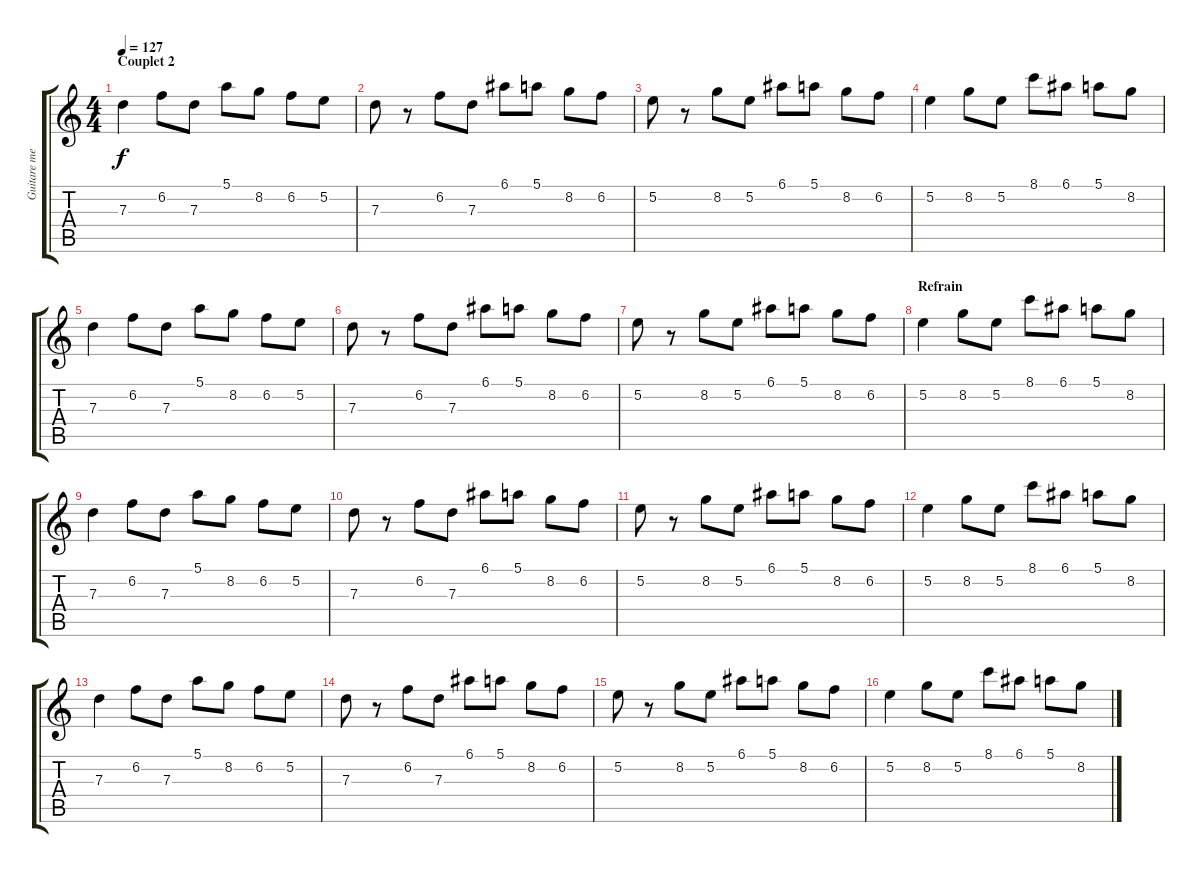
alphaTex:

\track ("Guitare melodie" "Guitare me") {instrument acousticguitarsteel}
\staff {score tabs}
\tuning (E4 B3 G3 D3 A2 E2) {hide}
\ts (4 4)
\section ("" "Couplet 2")
\tempo 127
\clef g2
\ks c
7.3.4{dy f} 6.2.8 7.3.8 5.1.8 8.2.8 6.2.8 5.2.8 |
7.3.8 r.8 6.2.8 7.3.8 6.1.8 5.1.8 8.2.8 6.2.8 |
5.2.8 r.8 8.2.8 5.2.8 6.1.8 5.1.8 8.2.8 6.2.8 |
5.2.4 8.2.8 5.2.8 8.1.8 6.1.8 5.1.8 8.2.8 |
7.3.4 6.2.8 7.3.8 5.1.8 8.2.8 6.2.8 5.2.8 |
7.3.8 r.8 6.2.8 7.3.8 6.1.8 5.1.8 8.2.8 6.2.8 |
5.2.8 r.8 8.2.8 5.2.8 6.1.8 5.1.8 8.2.8 6.2.8 |
\section ("" "Refrain")
5.2.4 8.2.8 5.2.8 8.1.8 6.1.8 5.1.8 8.2.8 |
7.3.4 6.2.8 7.3.8 5.1.8 8.2.8 6.2.8 5.2.8 |
7.3.8 r.8 6.2.8 7.3.8 6.1.8 5.1.8 8.2.8 6.2.8 |
5.2.8 r.8 8.2.8 5.2.8 6.1.8 5.1.8 8.2.8 6.2.8 |
5.2.4 8.2.8 5.2.8 8.1.8 6.1.8 5.1.8 8.2.8 |
7.3.4 6.2.8 7.3.8 5.1.8 8.2.8 6.2.8 5.2.8 |
7.3.8 r.8 6.2.8 7.3.8 6.1.8 5.1.8 8.2.8 6.2.8 |
5.2.8 r.8 8.2.8 5.2.8 6.1.8 5.1.8 8.2.8 6.2.8 |
5.2.4 8.2.8 5.2.8 8.1.8 6.1.8 5.1.8 8.2.8
